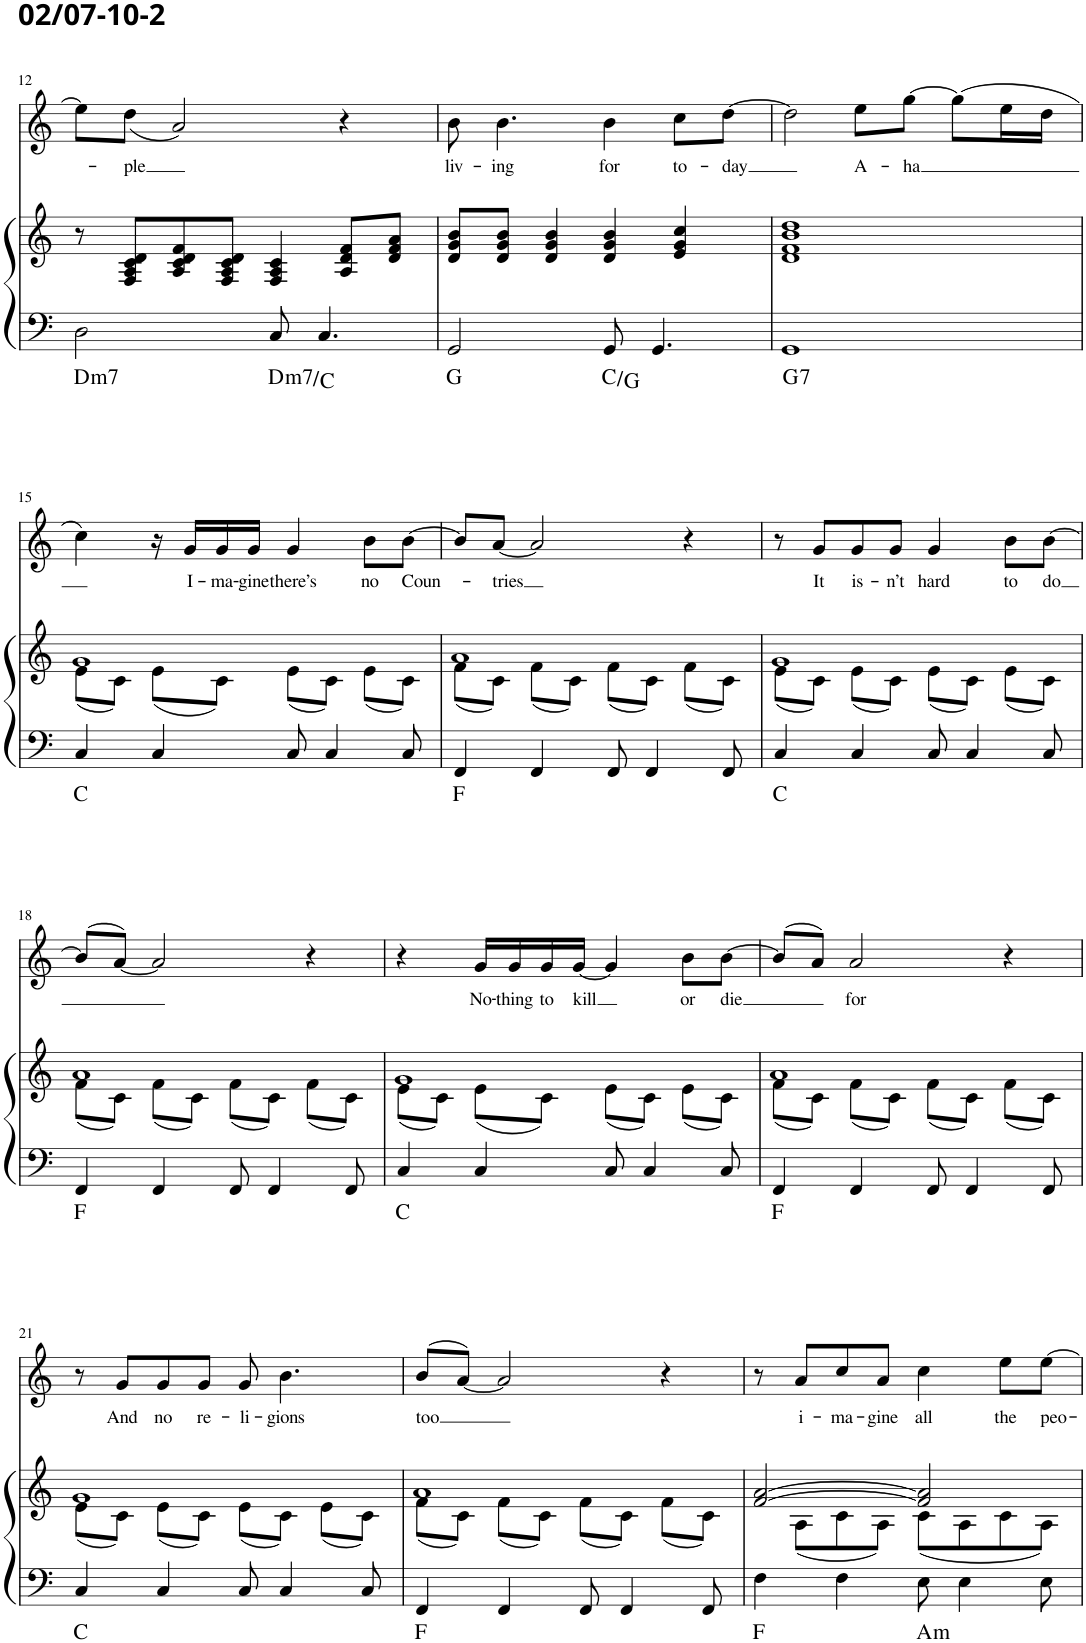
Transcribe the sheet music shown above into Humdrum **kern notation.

**kern	**kern	**harte	**kern	**text
*part2	*part2	*part2	*part1	*part1
*staff3	*staff2	*	*staff1	*staff1
*I"Piano	*	*	*I"Stem	*
*I'Pno	*	*	*	*
!!LO:PB:g=z
*clefF4	*clefG2	*	*clefG2	*
*k[]	*k[]	*	*k[]	*
*M4/4	*M4/4	*	*M4/4	*
=12	=12	=12	=12	=12
!	!	!LO:H:kt=m7	!	!
2D\	8r	D:min7	8ee\L]	.
!	!	!	!	!LO:LY:b
.	8F/ 8A/ 8c/ 8d/L	.	(<8dd\J	-ple
.	8A/ 8c/ 8d/ 8f/	.	2a/)	.
.	8F/ 8A/ 8c/ 8d/J	.	.	.
!	!	!LO:H:kt=m7	!	!
8C/	4F/ 4A/ 4c/	D:min7/b7	.	.
4.C/	.	.	.	.
.	8A/ 8d/ 8f/L	.	4r	.
.	8d/ 8f/ 8a/J	.	.	.
=13	=13	=13	=13	=13
!	!	!	!	!LO:LY:b
2GG/	8d/ 8g/ 8b/L	G:maj	8b\	liv-
!	!	!	!	!LO:LY:b
.	8d/ 8g/ 8b/J	.	4.b\	-ing
.	4d/ 4g/ 4b/	.	.	.
!	!	!	!	!LO:LY:b
8GG/	4d/ 4g/ 4b/	C:maj/5	4b\	for
4.GG/	.	.	.	.
!	!	!	!	!LO:LY:b
.	4e/ 4g/ 4cc/	.	8cc\L	to-
!	!	!	!	!LO:LY:b
.	.	.	[8dd\J	-day
=14	=14	=14	=14	=14
!	!	!LO:H:kt=7	!	!
1GG	1d 1f 1b 1dd	G:7	2dd\]	.
!	!	!	!	!LO:LY:b
.	.	.	8ee\L	A-
!	!	!	!	!LO:LY:b
.	.	.	[8gg\J	-ha
.	.	.	(8gg\L]	.
.	.	.	16ee\L	.
.	.	.	16dd\JJ	.
!!LO:LB:g=z
=15	=15	=15	=15	=15
*	*^	*	*	*
*	*	*^	*	*	*
4C/	1g	(8e\L	4ryy	C:maj	4cc\)	.
.	.	8c\J)	.	.	.	.
4C/	.	4ryy	(8e\L	.	16r	.
!	!	!	!	!	!	!LO:LY:b
.	.	.	.	.	16g/LL	I-
!	!	!	!	!	!	!LO:LY:b
.	.	.	8c\J)	.	16g/	-ma-
!	!	!	!	!	!	!LO:LY:b
.	.	.	.	.	16g/JJ	-gine
!	!	!	!	!	!	!LO:LY:b
8C/	.	(8e\L	4ryy	.	4g/	there’s
4C/	.	8c\J)	.	.	.	.
!	!	!	!	!	!	!LO:LY:b
.	.	4ryy	(8e\L	.	8b\L	no
!	!	!	!	!	!	!LO:LY:b
8C/	.	.	8c\J)	.	[8b\J	Coun-
=16	=16	=16	=16	=16	=16	=16
4FF/	1a	(8f\L	4ryy	F:maj	8b/L]	.
!	!	!	!	!	!	!LO:LY:b
.	.	8c\J)	.	.	[8a/J	-tries
4FF/	.	4ryy	(8f\L	.	2a/]	.
.	.	.	8c\J)	.	.	.
8FF/	.	(8f\L	4ryy	.	.	.
4FF/	.	8c\J)	.	.	.	.
.	.	4ryy	(8f\L	.	4r	.
8FF/	.	.	8c\J)	.	.	.
=17	=17	=17	=17	=17	=17	=17
4C/	1g	(8e\L	4ryy	C:maj	8r	.
!	!	!	!	!	!	!LO:LY:b
.	.	8c\J)	.	.	8g/L	It
!	!	!	!	!	!	!LO:LY:b
4C/	.	4ryy	(8e\L	.	8g/	is-
!	!	!	!	!	!	!LO:LY:b
.	.	.	8c\J)	.	8g/J	-n’t
!	!	!	!	!	!	!LO:LY:b
8C/	.	(8e\L	4ryy	.	4g/	hard
4C/	.	8c\J)	.	.	.	.
!	!	!	!	!	!	!LO:LY:b
.	.	4ryy	(8e\L	.	8b\L	to
!	!	!	!	!	!	!LO:LY:b
8C/	.	.	8c\J)	.	[8b\J	do
!!LO:LB:g=z
=18	=18	=18	=18	=18	=18	=18
4FF/	1a	(8f\L	4ryy	F:maj	(>8b/L]	.
.	.	8c\J)	.	.	[8a/J)	.
4FF/	.	4ryy	(8f\L	.	2a/]	.
.	.	.	8c\J)	.	.	.
8FF/	.	(8f\L	4ryy	.	.	.
4FF/	.	8c\J)	.	.	.	.
.	.	4ryy	(8f\L	.	4r	.
8FF/	.	.	8c\J)	.	.	.
=19	=19	=19	=19	=19	=19	=19
4C/	1g	(8e\L	4ryy	C:maj	4r	.
.	.	8c\J)	.	.	.	.
!	!	!	!	!	!	!LO:LY:b
4C/	.	4ryy	(8e\L	.	16g/LL	No-
!	!	!	!	!	!	!LO:LY:b
.	.	.	.	.	16g/	-thing
!	!	!	!	!	!	!LO:LY:b
.	.	.	8c\J)	.	16g/	to
!	!	!	!	!	!	!LO:LY:b
.	.	.	.	.	[16g/JJ	kill
8C/	.	(8e\L	4ryy	.	4g/]	.
4C/	.	8c\J)	.	.	.	.
!	!	!	!	!	!	!LO:LY:b
.	.	4ryy	(8e\L	.	8b\L	or
!	!	!	!	!	!	!LO:LY:b
8C/	.	.	8c\J)	.	[8b\J	die
=20	=20	=20	=20	=20	=20	=20
4FF/	1a	(8f\L	4ryy	F:maj	(>8b/L]	.
.	.	8c\J)	.	.	8a/J)	.
!	!	!	!	!	!	!LO:LY:b
4FF/	.	4ryy	(8f\L	.	2a/	for
.	.	.	8c\J)	.	.	.
8FF/	.	(8f\L	4ryy	.	.	.
4FF/	.	8c\J)	.	.	.	.
.	.	4ryy	(8f\L	.	4r	.
8FF/	.	.	8c\J)	.	.	.
!!LO:LB:g=z
=21	=21	=21	=21	=21	=21	=21
4C/	1g	(8e\L	4ryy	C:maj	8r	.
!	!	!	!	!	!	!LO:LY:b
.	.	8c\J)	.	.	8g/L	And
!	!	!	!	!	!	!LO:LY:b
4C/	.	4ryy	(8e\L	.	8g/	no
!	!	!	!	!	!	!LO:LY:b
.	.	.	8c\J)	.	8g/J	re-
!	!	!	!	!	!	!LO:LY:b
8C/	.	(8e\L	4ryy	.	8g/	-li-
!	!	!	!	!	!	!LO:LY:b
4C/	.	8c\J)	.	.	4.b\	-gions
.	.	4ryy	(8e\L	.	.	.
8C/	.	.	8c\J)	.	.	.
=22	=22	=22	=22	=22	=22	=22
!	!	!	!	!	!	!LO:LY:b
4FF/	1a	(8f\L	4ryy	F:maj	(>8b/L	too
.	.	8c\J)	.	.	[8a/J)	.
4FF/	.	4ryy	(8f\L	.	2a/]	.
.	.	.	8c\J)	.	.	.
8FF/	.	(8f\L	4ryy	.	.	.
4FF/	.	8c\J)	.	.	.	.
.	.	4ryy	(8f\L	.	4r	.
8FF/	.	.	8c\J)	.	.	.
*	*	*v	*v	*	*	*
=23	=23	=23	=23	=23	=23
4F\	[2f/ [2a/	8ryy	F:maj	8r	.
!	!	!	!	!	!LO:LY:b
.	.	(8A\L	.	8a/L	i-
!	!	!	!	!	!LO:LY:b
4F\	.	8c\	.	8cc/	-ma-
!	!	!	!	!	!LO:LY:b
.	.	8A\J)	.	8a/J	-gine
!	!	!	!LO:H:kt=m	!	!LO:LY:b
8E\	2f/] 2a/]	(8c\L	A:min	4cc\	all
4E\	.	8A\	.	.	.
!	!	!	!	!	!LO:LY:b
.	.	8c\	.	8ee\L	the
!	!	!	!	!	!LO:LY:b
8E\	.	8A\J)	.	[8ee\J	peo-
*	*v	*v	*	*	*
=	=	=	=	=
*-	*-	*-	*-	*-
